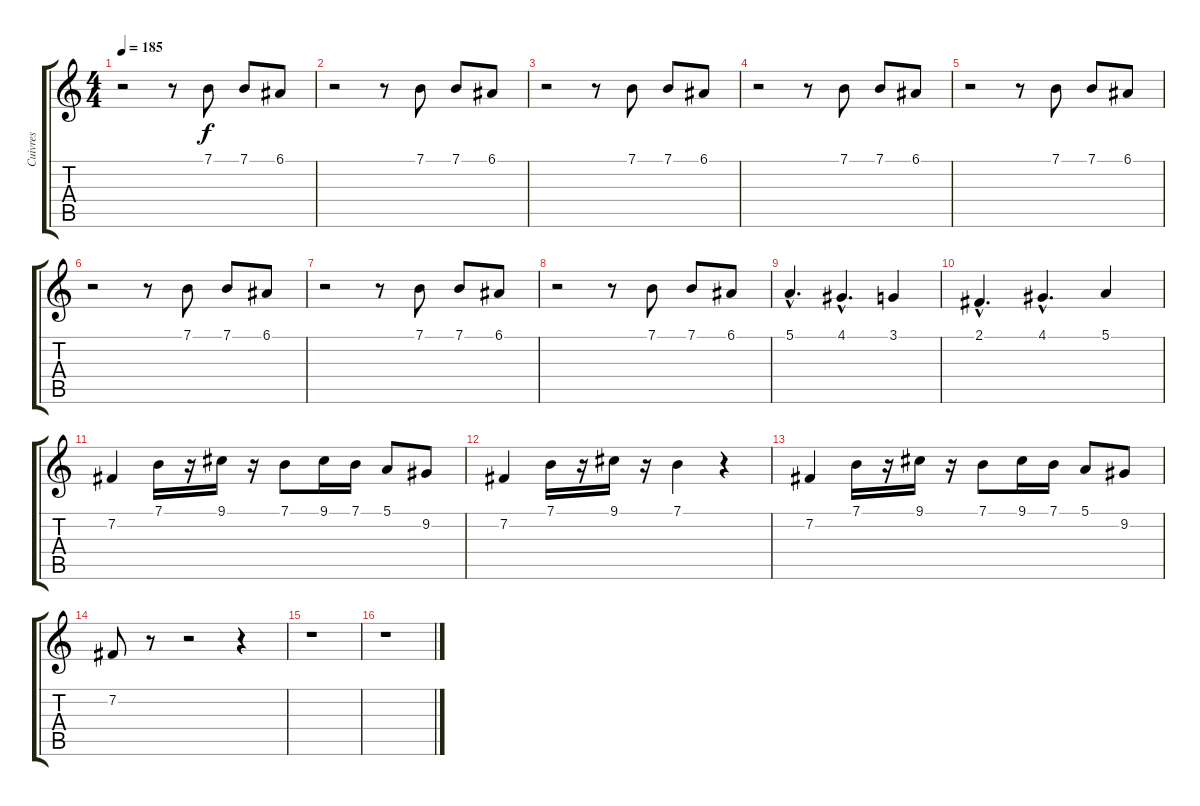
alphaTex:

\track ("Cuivres" "Cuivres") {instrument trumpet}
\staff {score tabs}
\tuning (E4 B3 G3 D3 A2 E2) {hide}
\ts (4 4)
\tempo 185
\clef g2
\ks c
r.2{dy f} r.8 7.1.8 7.1.8 6.1.8 |
r.2 r.8 7.1.8 7.1.8 6.1.8 |
r.2 r.8 7.1.8 7.1.8 6.1.8 |
r.2 r.8 7.1.8 7.1.8 6.1.8 |
r.2 r.8 7.1.8 7.1.8 6.1.8 |
r.2 r.8 7.1.8 7.1.8 6.1.8 |
r.2 r.8 7.1.8 7.1.8 6.1.8 |
r.2 r.8 7.1.8 7.1.8 6.1.8 |
5.1{hac}.4{d} 4.1{hac}.4{d} 3.1.4 |
2.1{hac}.4{d} 4.1{hac}.4{d} 5.1.4 |
7.2.4 7.1.16 r.16 9.1.16 r.16 7.1.8 9.1.16 7.1.16 5.1.8 9.2.8 |
7.2.4 7.1.16 r.16 9.1.16 r.16 7.1.4 r.4 |
7.2.4 7.1.16 r.16 9.1.16 r.16 7.1.8 9.1.16 7.1.16 5.1.8 9.2.8 |
7.2.8 r.8 r.2 r.4 |
r.1 |
r.1
